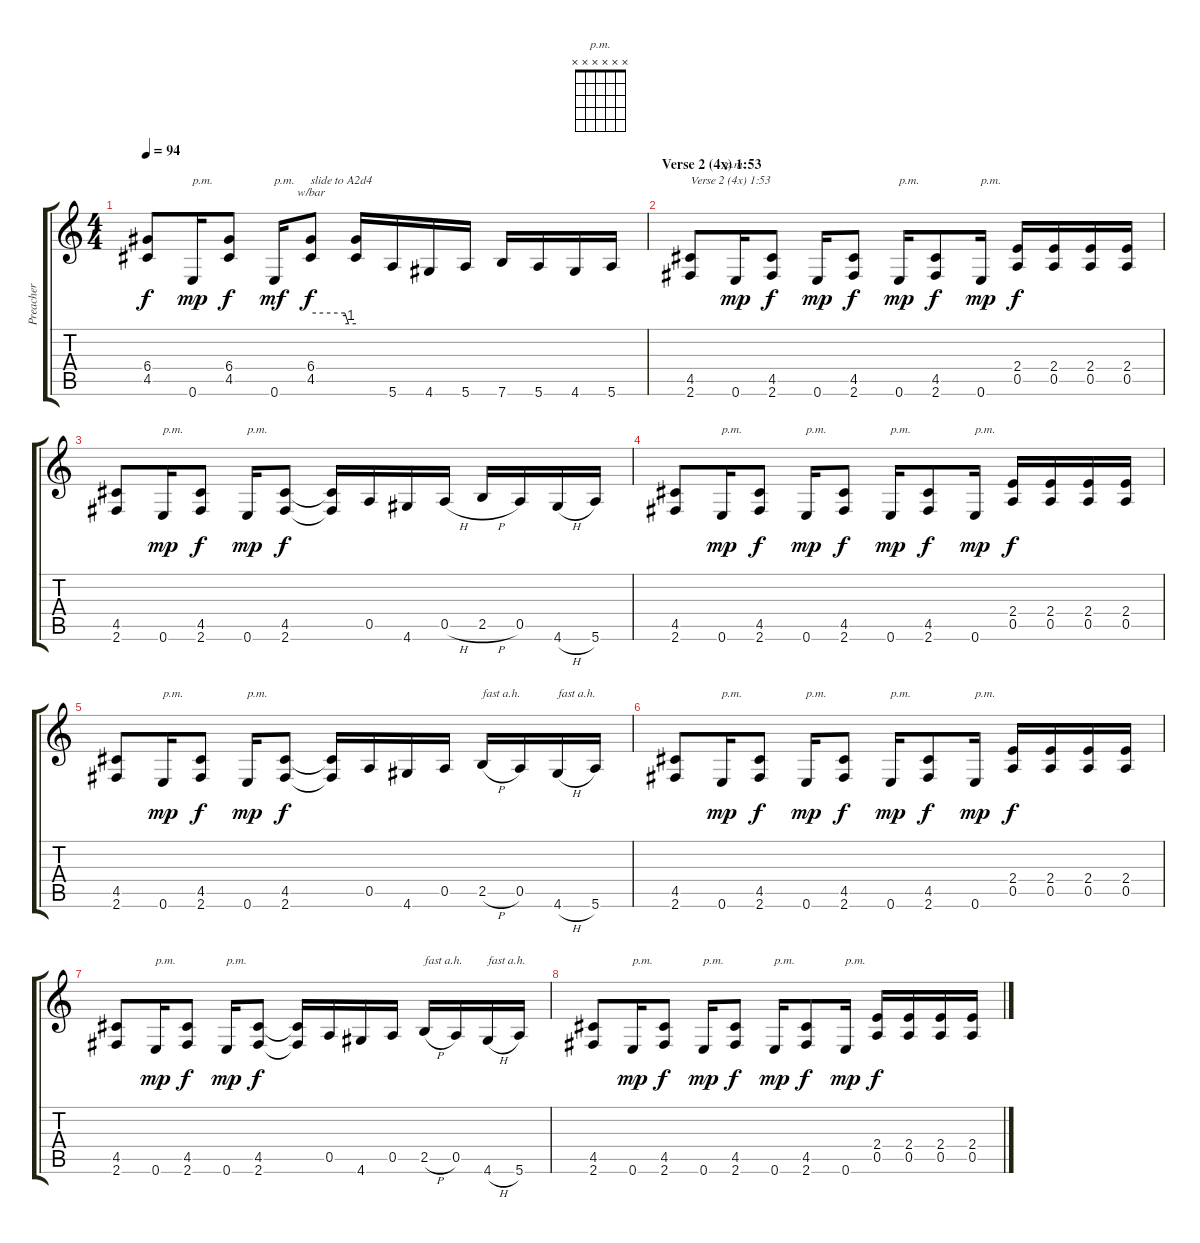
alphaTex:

\track ("Preacher" "Preacher") {instrument distortionguitar}
\staff {score tabs}
\tuning (E4 B3 G3 D3 A2 E2) {hide}
\chord ("p.m." x x x x x x)
\ts (4 4)
\tempo 94
\clef g2
\ks c
(6.4 4.5).8{dy f} 0.6.16{txt "p.m." dy mp} (6.4 4.5).8{dy f} 0.6.16{txt "p.m." dy mf} (6.4 4.5).8{tbe (custom default 0 0 45 0 50 -4 60 -4) txt "slide to A2d4" dy f} (6.4{t} 4.5{t}).16 5.6.16 4.6.16 5.6.16 7.6.16 5.6.16 4.6.16 5.6.16 |
\section ("" "Verse 2 (4x) 1:53")
(4.5 2.6).8{txt "Verse 2 (4x) 1:53"} 0.6.16{ch "p.m." dy mp} (4.5 2.6).8{dy f} 0.6.16{dy mp} (4.5 2.6).8{dy f} 0.6.16{txt "p.m." dy mp} (4.5 2.6).8{dy f} 0.6.16{txt "p.m." dy mp} (2.4 0.5).16{dy f} (2.4 0.5).16 (2.4 0.5).16 (2.4 0.5).16 |
(4.5 2.6).8 0.6.16{txt "p.m." dy mp} (4.5 2.6).8{dy f} 0.6.16{txt "p.m." dy mp} (4.5 2.6).8{dy f} (4.5{t} 2.6{t}).16 0.5.16 4.6.16 0.5{h}.16 2.5{h}.16 0.5.16 4.6{h}.16 5.6.16 |
(4.5 2.6).8 0.6.16{txt "p.m." dy mp} (4.5 2.6).8{dy f} 0.6.16{txt "p.m." dy mp} (4.5 2.6).8{dy f} 0.6.16{txt "p.m." dy mp} (4.5 2.6).8{dy f} 0.6.16{txt "p.m." dy mp} (2.4 0.5).16{dy f} (2.4 0.5).16 (2.4 0.5).16 (2.4 0.5).16 |
(4.5 2.6).8 0.6.16{txt "p.m." dy mp} (4.5 2.6).8{dy f} 0.6.16{txt "p.m." dy mp} (4.5 2.6).8{dy f} (4.5{t} 2.6{t}).16 0.5.16 4.6.16 0.5.16 2.5{h}.16{txt "fast a.h."} 0.5.16 4.6{h}.16{txt "fast a.h."} 5.6.16 |
(4.5 2.6).8 0.6.16{txt "p.m." dy mp} (4.5 2.6).8{dy f} 0.6.16{txt "p.m." dy mp} (4.5 2.6).8{dy f} 0.6.16{txt "p.m." dy mp} (4.5 2.6).8{dy f} 0.6.16{txt "p.m." dy mp} (2.4 0.5).16{dy f} (2.4 0.5).16 (2.4 0.5).16 (2.4 0.5).16 |
(4.5 2.6).8 0.6.16{txt "p.m." dy mp} (4.5 2.6).8{dy f} 0.6.16{txt "p.m." dy mp} (4.5 2.6).8{dy f} (4.5{t} 2.6{t}).16 0.5.16 4.6.16 0.5.16 2.5{h}.16{txt "fast a.h."} 0.5.16 4.6{h}.16{txt "fast a.h."} 5.6.16 |
(4.5 2.6).8 0.6.16{txt "p.m." dy mp} (4.5 2.6).8{dy f} 0.6.16{txt "p.m." dy mp} (4.5 2.6).8{dy f} 0.6.16{txt "p.m." dy mp} (4.5 2.6).8{dy f} 0.6.16{txt "p.m." dy mp} (2.4 0.5).16{dy f} (2.4 0.5).16 (2.4 0.5).16 (2.4 0.5).16
